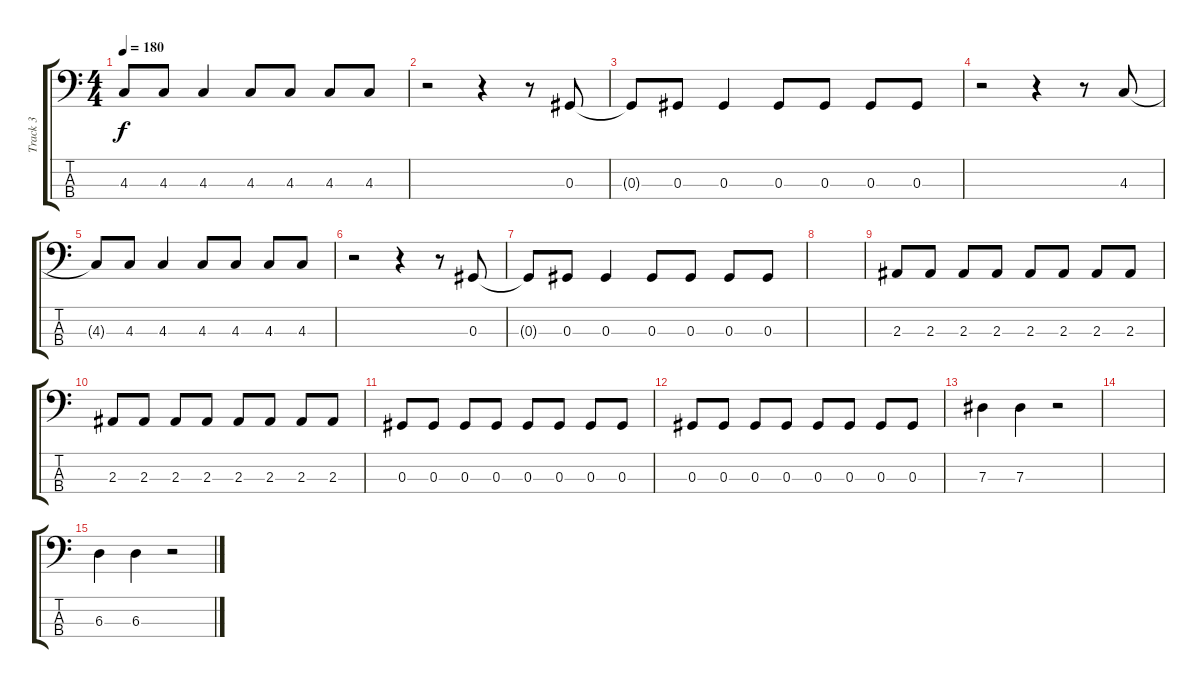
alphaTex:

\track ("Track 3" "Track 3") {instrument electricbassfinger}
\staff {score tabs}
\tuning (Gb2 Db2 Ab1 Eb1) {hide}
\ts (4 4)
\tempo 180
\clef f4
\ks c
4.3.8{dy f} 4.3.8 4.3.4 4.3.8 4.3.8 4.3.8 4.3.8 |
r.2 r.4 r.8 0.3.8 |
0.3{t}.8 0.3.8 0.3.4 0.3.8 0.3.8 0.3.8 0.3.8 |
r.2 r.4 r.8 4.3.8 |
4.3{t}.8 4.3.8 4.3.4 4.3.8 4.3.8 4.3.8 4.3.8 |
r.2 r.4 r.8 0.3.8 |
0.3{t}.8 0.3.8 0.3.4 0.3.8 0.3.8 0.3.8 0.3.8 |
|
2.3.8 2.3.8 2.3.8 2.3.8 2.3.8 2.3.8 2.3.8 2.3.8 |
2.3.8 2.3.8 2.3.8 2.3.8 2.3.8 2.3.8 2.3.8 2.3.8 |
0.3.8 0.3.8 0.3.8 0.3.8 0.3.8 0.3.8 0.3.8 0.3.8 |
0.3.8 0.3.8 0.3.8 0.3.8 0.3.8 0.3.8 0.3.8 0.3.8 |
7.3.4 7.3.4 r.2 |
|
6.3.4 6.3.4 r.2
